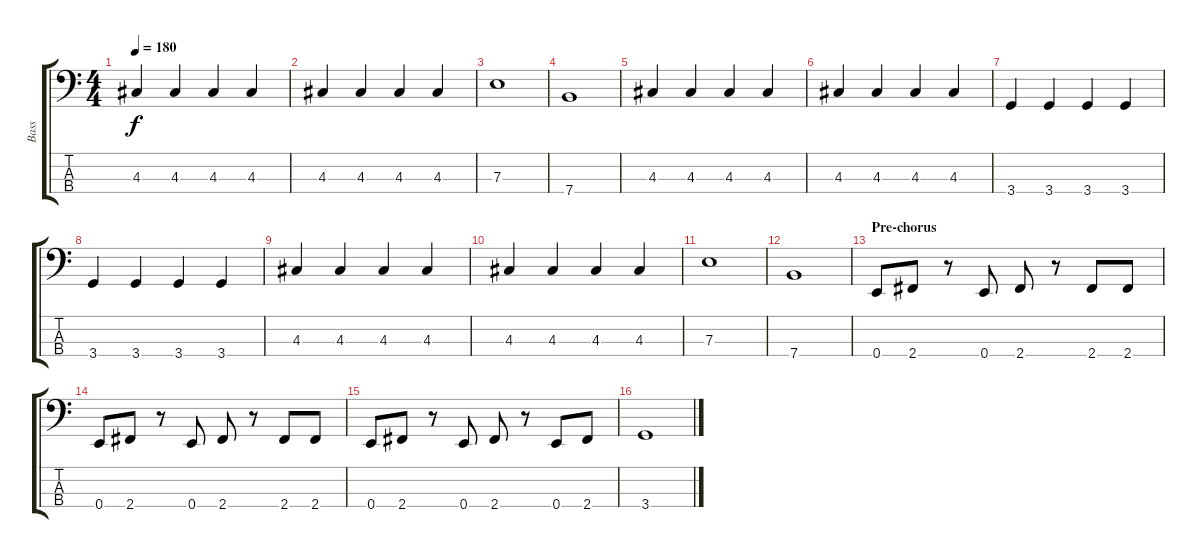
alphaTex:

\track ("Bass" "Bass") {instrument electricbassfinger}
\staff {score tabs}
\tuning (G2 D2 A1 E1) {hide}
\ts (4 4)
\tempo 180
\clef f4
\ks c
4.3.4{dy f} 4.3.4 4.3.4 4.3.4 |
4.3.4 4.3.4 4.3.4 4.3.4 |
7.3.1 |
7.4.1 |
4.3.4 4.3.4 4.3.4 4.3.4 |
4.3.4 4.3.4 4.3.4 4.3.4 |
3.4.4 3.4.4 3.4.4 3.4.4 |
3.4.4 3.4.4 3.4.4 3.4.4 |
4.3.4 4.3.4 4.3.4 4.3.4 |
4.3.4 4.3.4 4.3.4 4.3.4 |
7.3.1 |
7.4.1 |
\section ("" "Pre-chorus")
0.4.8 2.4.8 r.8 0.4.8 2.4.8 r.8 2.4.8 2.4.8 |
0.4.8 2.4.8 r.8 0.4.8 2.4.8 r.8 2.4.8 2.4.8 |
0.4.8 2.4.8 r.8 0.4.8 2.4.8 r.8 0.4.8 2.4.8 |
3.4.1
